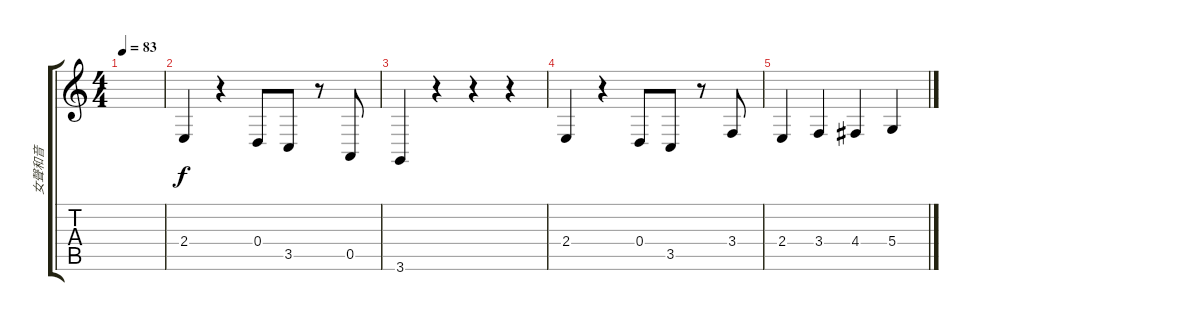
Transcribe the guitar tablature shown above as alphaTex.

\track ("女聲和音" "女聲和音") {instrument musicbox}
\staff {score tabs}
\tuning (E4 B3 G3 D3 A2 E2) {hide}
\ts (4 4)
\tempo 83
\clef g2
\ks c
|
2.4.4 r.4 0.4.8 3.5.8 r.8 0.5.8 |
3.6.4 r.4 r.4 r.4 |
2.4.4 r.4 0.4.8 3.5.8 r.8 3.4.8 |
2.4.4 3.4.4 4.4.4 5.4.4
